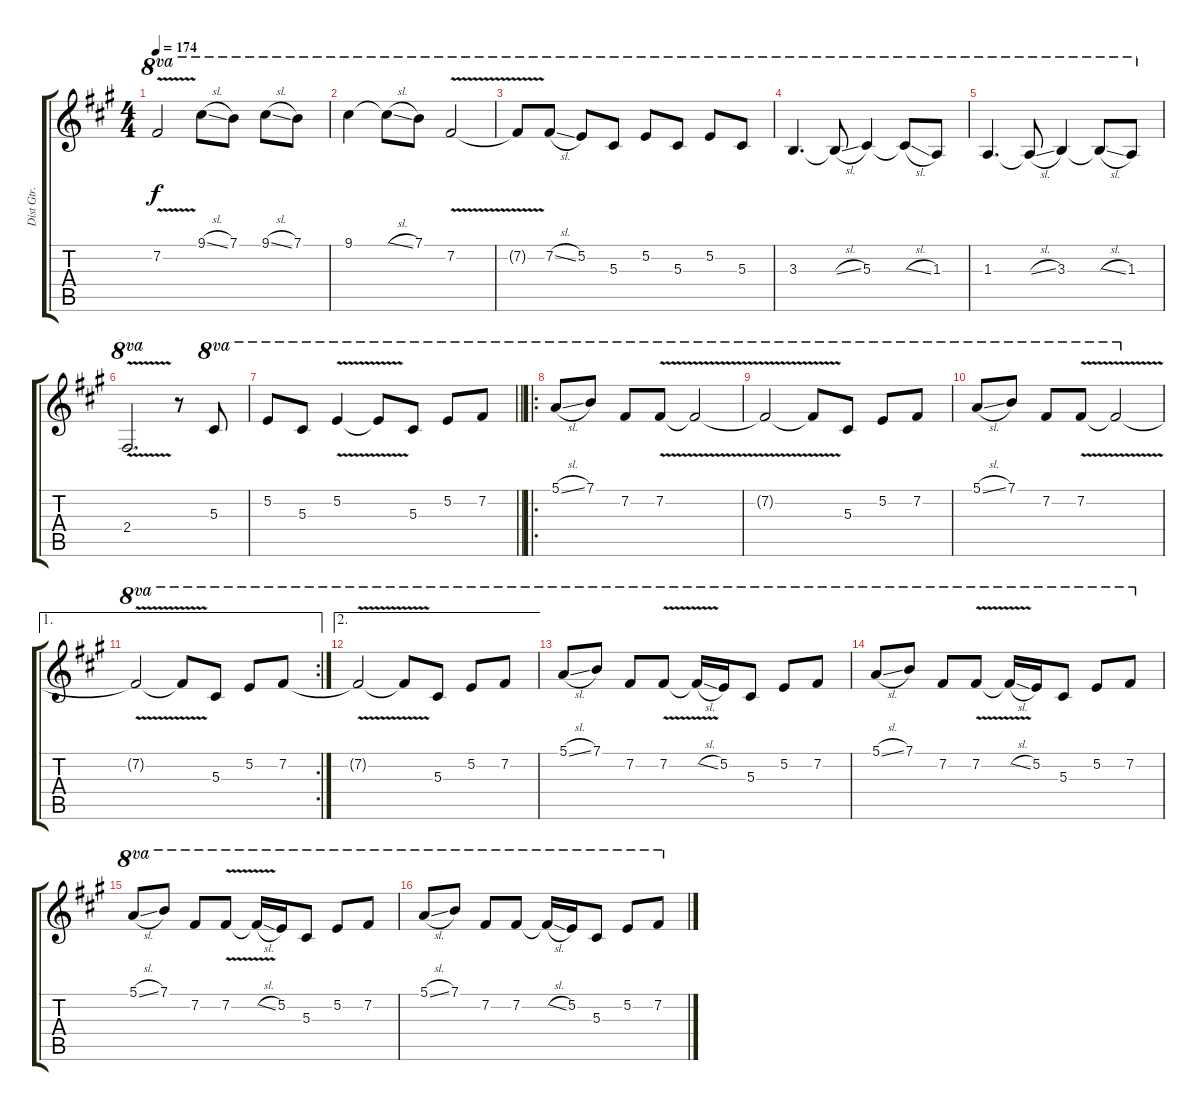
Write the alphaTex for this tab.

\track ("Dist Gtr. Open E Tuning" "Dist Gtr. ") {instrument distortionguitar}
\staff {score tabs}
\tuning (E4 B3 Ab3 E3 B2 E2) {hide}
\ts (4 4)
\tempo 174
\clef g2
\ks a
7.2{v t}.2{ot 8va dy f} 9.1{sl}.8{ot 8va} 7.1.8{ot 8va} 9.1{sl}.8{ot 8va} 7.1.8{ot 8va} |
9.1.4{ot 8va} 9.1{sl t}.8{ot 8va} 7.1.8{ot 8va} 7.2{v}.2{ot 8va} |
7.2{v t}.8{ot 8va} 7.2{sl}.8{ot 8va} 5.2.8{ot 8va} 5.3.8{ot 8va} 5.2.8{ot 8va} 5.3.8{ot 8va} 5.2.8{ot 8va} 5.3.8{ot 8va} |
3.3.4{d ot 8va} 3.3{sl t}.8{ot 8va} 5.3.4{ot 8va} 5.3{sl t}.8{ot 8va} 1.3.8{ot 8va} |
1.3.4{d ot 8va} 1.3{sl t}.8{ot 8va} 3.3.4{ot 8va} 3.3{sl t}.8{ot 8va} 1.3.8{ot 8va} |
2.4{v}.2{d ot 8va} r.8 5.3.8{ot 8va} |
\barLineRight lightlight
5.2.8{ot 8va} 5.3.8{ot 8va} 5.2{v}.4{ot 8va} 5.2{v t}.8{ot 8va} 5.3.8{ot 8va} 5.2.8{ot 8va} 7.2.8{ot 8va} |
\ro
5.1{sl}.8{ot 8va} 7.1.8{ot 8va} 7.2.8{ot 8va} 7.2{v}.8{ot 8va} 7.2{v t}.2{ot 8va} |
7.2{v t}.2{ot 8va} 7.2{v t}.8{ot 8va} 5.3.8{ot 8va} 5.2.8{ot 8va} 7.2.8{ot 8va} |
5.1{sl}.8{ot 8va} 7.1.8{ot 8va} 7.2.8{ot 8va} 7.2{v}.8{ot 8va} 7.2{v t}.2{ot 8va} |
\ae 1
\rc 2
7.2{v t}.2{ot 8va} 7.2{v t}.8{ot 8va} 5.3.8{ot 8va} 5.2.8{ot 8va} 7.2.8{ot 8va} |
\ae 2
7.2{v t}.2{ot 8va} 7.2{v t}.8{ot 8va} 5.3.8{ot 8va} 5.2.8{ot 8va} 7.2.8{ot 8va} |
5.1{sl}.8{ot 8va} 7.1.8{ot 8va} 7.2.8{ot 8va} 7.2{v}.8{ot 8va} 7.2{sl t}.16{ot 8va} 5.2.16{ot 8va} 5.3.8{ot 8va} 5.2.8{ot 8va} 7.2.8{ot 8va} |
5.1{sl}.8{ot 8va} 7.1.8{ot 8va} 7.2.8{ot 8va} 7.2{v}.8{ot 8va} 7.2{sl t}.16{ot 8va} 5.2.16{ot 8va} 5.3.8{ot 8va} 5.2.8{ot 8va} 7.2.8{ot 8va} |
5.1{sl}.8{ot 8va} 7.1.8{ot 8va} 7.2.8{ot 8va} 7.2{v}.8{ot 8va} 7.2{sl t}.16{ot 8va} 5.2.16{ot 8va} 5.3.8{ot 8va} 5.2.8{ot 8va} 7.2.8{ot 8va} |
5.1{sl}.8{ot 8va} 7.1.8{ot 8va} 7.2.8{ot 8va} 7.2.8{ot 8va} 7.2{sl t}.16{ot 8va} 5.2.16{ot 8va} 5.3.8{ot 8va} 5.2.8{ot 8va} 7.2.8{ot 8va}
